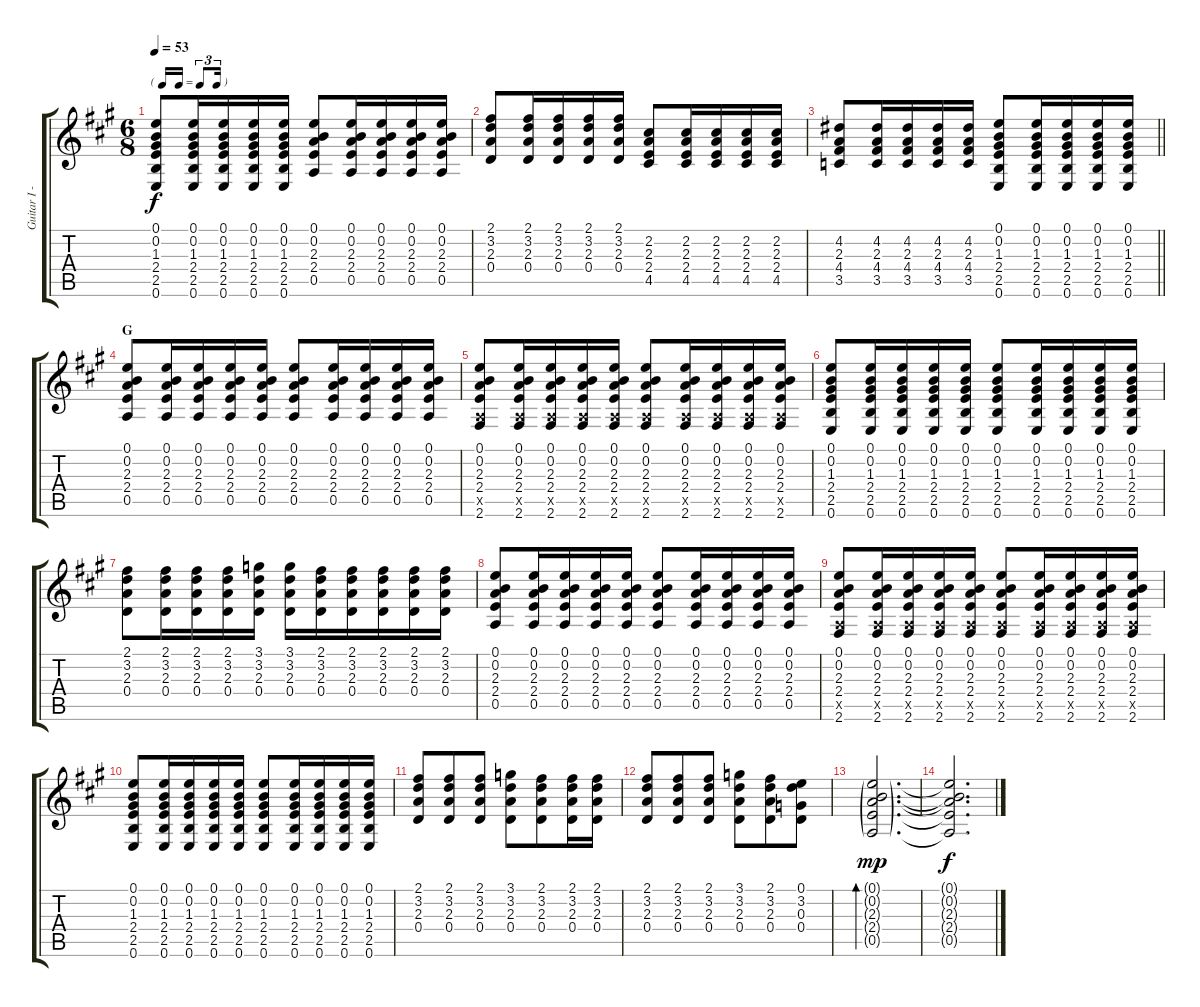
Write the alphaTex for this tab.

\track ("Guitar I - Gotoh Masafumi" "Guitar I -") {instrument acousticguitarsteel}
\staff {score tabs}
\tuning (E4 B3 G3 D3 A2 E2) {hide}
\ts (6 8)
\tf triplet16th
\tempo 53
\clef g2
\ks a
(0.1 0.2 1.3 2.4 2.5 0.6).8{dy f} (0.1 0.2 1.3 2.4 2.5 0.6).16 (0.1 0.2 1.3 2.4 2.5 0.6).16 (0.1 0.2 1.3 2.4 2.5 0.6).16 (0.1 0.2 1.3 2.4 2.5 0.6).16 (0.1 0.2 2.3 2.4 0.5).8 (0.1 0.2 2.3 2.4 0.5).16 (0.1 0.2 2.3 2.4 0.5).16 (0.1 0.2 2.3 2.4 0.5).16 (0.1 0.2 2.3 2.4 0.5).16 |
(2.1 3.2 2.3 0.4).8 (2.1 3.2 2.3 0.4).16 (2.1 3.2 2.3 0.4).16 (2.1 3.2 2.3 0.4).16 (2.1 3.2 2.3 0.4).16 (2.2 2.3 2.4 4.5).8 (2.2 2.3 2.4 4.5).16 (2.2 2.3 2.4 4.5).16 (2.2 2.3 2.4 4.5).16 (2.2 2.3 2.4 4.5).16 |
\barLineRight lightlight
(4.2 2.3 4.4 3.5).8 (4.2 2.3 4.4 3.5).16 (4.2 2.3 4.4 3.5).16 (4.2 2.3 4.4 3.5).16 (4.2 2.3 4.4 3.5).16 (0.1 0.2 1.3 2.4 2.5 0.6).8 (0.1 0.2 1.3 2.4 2.5 0.6).16 (0.1 0.2 1.3 2.4 2.5 0.6).16 (0.1 0.2 1.3 2.4 2.5 0.6).16 (0.1 0.2 1.3 2.4 2.5 0.6).16 |
\section ("" "G")
(0.1 0.2 2.3 2.4 0.5).8 (0.1 0.2 2.3 2.4 0.5).16 (0.1 0.2 2.3 2.4 0.5).16 (0.1 0.2 2.3 2.4 0.5).16 (0.1 0.2 2.3 2.4 0.5).16 (0.1 0.2 2.3 2.4 0.5).8 (0.1 0.2 2.3 2.4 0.5).16 (0.1 0.2 2.3 2.4 0.5).16 (0.1 0.2 2.3 2.4 0.5).16 (0.1 0.2 2.3 2.4 0.5).16 |
(0.1 0.2 2.3 2.4 0.5{x} 2.6).8 (0.1 0.2 2.3 2.4 0.5{x} 2.6).16 (0.1 0.2 2.3 2.4 0.5{x} 2.6).16 (0.1 0.2 2.3 2.4 0.5{x} 2.6).16 (0.1 0.2 2.3 2.4 0.5{x} 2.6).16 (0.1 0.2 2.3 2.4 0.5{x} 2.6).8 (0.1 0.2 2.3 2.4 0.5{x} 2.6).16 (0.1 0.2 2.3 2.4 0.5{x} 2.6).16 (0.1 0.2 2.3 2.4 0.5{x} 2.6).16 (0.1 0.2 2.3 2.4 0.5{x} 2.6).16 |
(0.1 0.2 1.3 2.4 2.5 0.6).8 (0.1 0.2 1.3 2.4 2.5 0.6).16 (0.1 0.2 1.3 2.4 2.5 0.6).16 (0.1 0.2 1.3 2.4 2.5 0.6).16 (0.1 0.2 1.3 2.4 2.5 0.6).16 (0.1 0.2 1.3 2.4 2.5 0.6).8 (0.1 0.2 1.3 2.4 2.5 0.6).16 (0.1 0.2 1.3 2.4 2.5 0.6).16 (0.1 0.2 1.3 2.4 2.5 0.6).16 (0.1 0.2 1.3 2.4 2.5 0.6).16 |
(2.1 3.2 2.3 0.4).8 (2.1 3.2 2.3 0.4).16 (2.1 3.2 2.3 0.4).16 (2.1 3.2 2.3 0.4).16 (3.1 3.2 2.3 0.4).16 (3.1 3.2 2.3 0.4).16 (2.1 3.2 2.3 0.4).16 (2.1 3.2 2.3 0.4).16 (2.1 3.2 2.3 0.4).16 (2.1 3.2 2.3 0.4).16 (2.1 3.2 2.3 0.4).16 |
(0.1 0.2 2.3 2.4 0.5).8 (0.1 0.2 2.3 2.4 0.5).16 (0.1 0.2 2.3 2.4 0.5).16 (0.1 0.2 2.3 2.4 0.5).16 (0.1 0.2 2.3 2.4 0.5).16 (0.1 0.2 2.3 2.4 0.5).8 (0.1 0.2 2.3 2.4 0.5).16 (0.1 0.2 2.3 2.4 0.5).16 (0.1 0.2 2.3 2.4 0.5).16 (0.1 0.2 2.3 2.4 0.5).16 |
(0.1 0.2 2.3 2.4 0.5{x} 2.6).8 (0.1 0.2 2.3 2.4 0.5{x} 2.6).16 (0.1 0.2 2.3 2.4 0.5{x} 2.6).16 (0.1 0.2 2.3 2.4 0.5{x} 2.6).16 (0.1 0.2 2.3 2.4 0.5{x} 2.6).16 (0.1 0.2 2.3 2.4 0.5{x} 2.6).8 (0.1 0.2 2.3 2.4 0.5{x} 2.6).16 (0.1 0.2 2.3 2.4 0.5{x} 2.6).16 (0.1 0.2 2.3 2.4 0.5{x} 2.6).16 (0.1 0.2 2.3 2.4 0.5{x} 2.6).16 |
(0.1 0.2 1.3 2.4 2.5 0.6).8 (0.1 0.2 1.3 2.4 2.5 0.6).16 (0.1 0.2 1.3 2.4 2.5 0.6).16 (0.1 0.2 1.3 2.4 2.5 0.6).16 (0.1 0.2 1.3 2.4 2.5 0.6).16 (0.1 0.2 1.3 2.4 2.5 0.6).8 (0.1 0.2 1.3 2.4 2.5 0.6).16 (0.1 0.2 1.3 2.4 2.5 0.6).16 (0.1 0.2 1.3 2.4 2.5 0.6).16 (0.1 0.2 1.3 2.4 2.5 0.6).16 |
(2.1 3.2 2.3 0.4).8 (2.1 3.2 2.3 0.4).8 (2.1 3.2 2.3 0.4).8 (3.1 3.2 2.3 0.4).8 (2.1 3.2 2.3 0.4).8 (2.1 3.2 2.3 0.4).16 (2.1 3.2 2.3 0.4).16 |
(2.1 3.2 2.3 0.4).8 (2.1 3.2 2.3 0.4).8 (2.1 3.2 2.3 0.4).8 (3.1 3.2 2.3 0.4).8 (2.1 3.2 2.3 0.4).8 (0.1 3.2 0.3 0.4).8 |
(0.1{g} 0.2{g} 2.3{g} 2.4{g} 0.5{g}).2{d bd 60 dy mp} |
(0.1{t} 0.2{t} 2.3{t} 2.4{t} 0.5{t}).2{d dy f}
